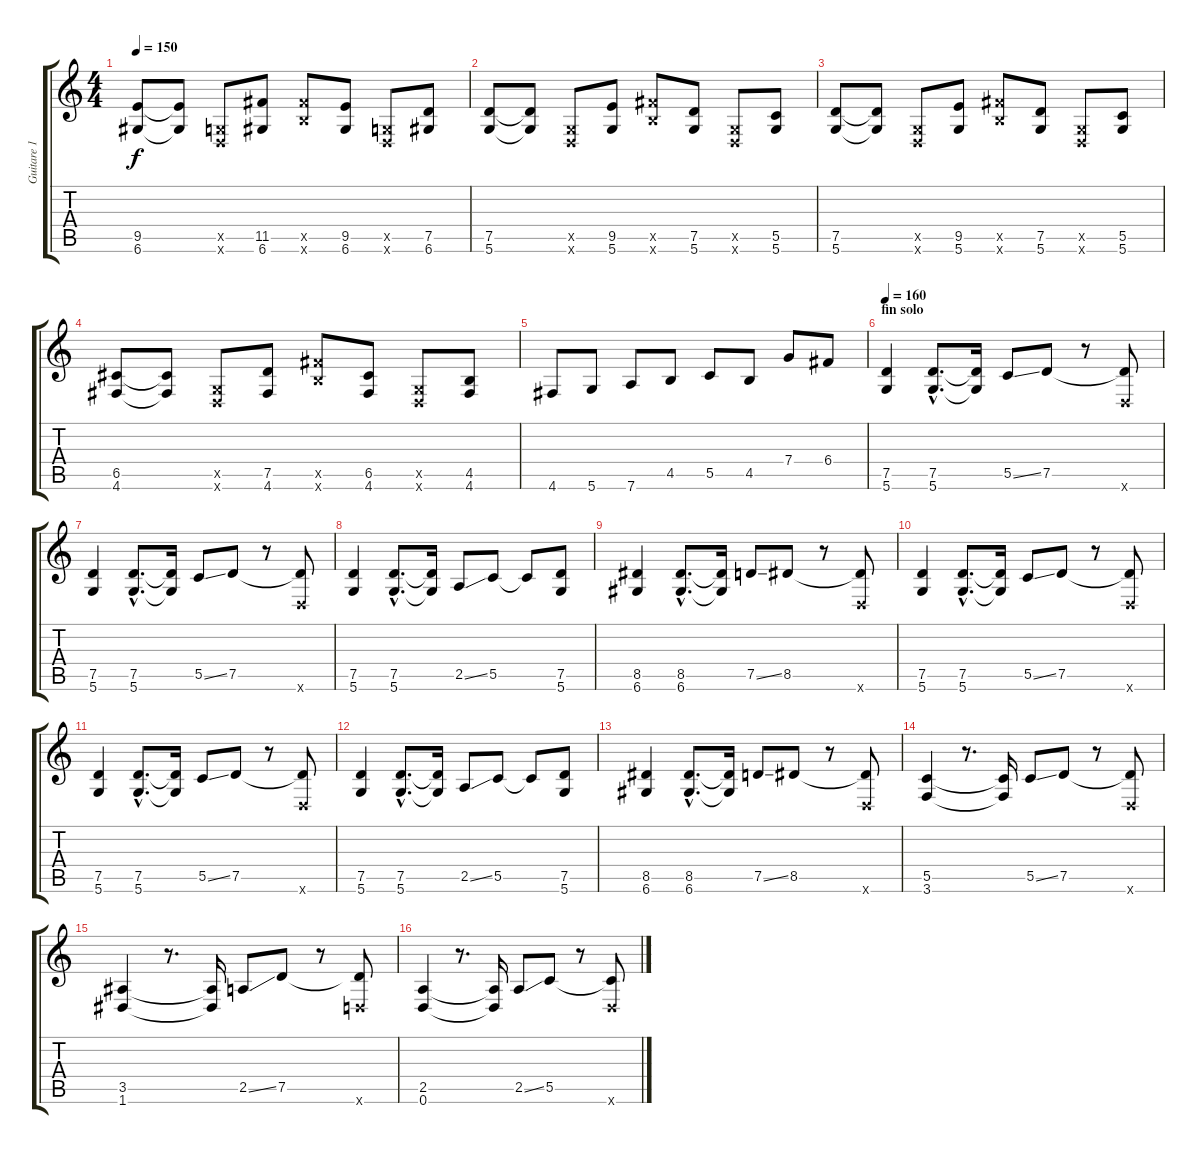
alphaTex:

\track ("Guitare 1" "Guitare 1") {instrument distortionguitar}
\staff {score tabs}
\tuning (D4 A3 F3 C3 G2 D2) {hide}
\ts (4 4)
\tempo 150
\clef g2
\ks c
(9.5 6.6).8{dy f} (9.5{t} 6.6{t}).8 (0.5{x} 0.6{x}).8 (11.5 6.6).8 (11.5{x} 9.6{x}).8 (9.5 6.6).8 (0.5{x} 0.6{x}).8 (7.5 6.6).8 |
(7.5 5.6).8 (7.5{t} 5.6{t}).8 (0.5{x} 0.6{x}).8 (9.5 5.6).8 (11.5{x} 9.6{x}).8 (7.5 5.6).8 (0.5{x} 0.6{x}).8 (5.5 5.6).8 |
(7.5 5.6).8 (7.5{t} 5.6{t}).8 (0.5{x} 0.6{x}).8 (9.5 5.6).8 (11.5{x} 9.6{x}).8 (7.5 5.6).8 (0.5{x} 0.6{x}).8 (5.5 5.6).8 |
(6.5 4.6).8 (6.5{t} 4.6{t}).8 (0.5{x} 0.6{x}).8 (7.5 4.6).8 (11.5{x} 9.6{x}).8 (6.5 4.6).8 (0.5{x} 0.6{x}).8 (4.5 4.6).8 |
4.6.8 5.6.8 7.6.8 4.5.8 5.5.8 4.5.8 7.4.8 6.4.8 |
\section ("" "fin solo")
\tempo 160
(7.5 5.6).4 (7.5{hac} 5.6{hac}).8{d} (7.5{t} 5.6{t}).16 5.5{ss}.8 7.5.8 r.8 (7.5{t} 0.6{x}).8 |
(7.5 5.6).4 (7.5{hac} 5.6{hac}).8{d} (7.5{t} 5.6{t}).16 5.5{ss}.8 7.5.8 r.8 (7.5{t} 0.6{x}).8 |
(7.5 5.6).4 (7.5{hac} 5.6{hac}).8{d} (7.5{t} 5.6{t}).16 2.5{ss}.8 5.5.8 5.5{t}.8 (7.5 5.6).8 |
(8.5 6.6).4 (8.5{hac} 6.6{hac}).8{d} (8.5{t} 6.6{t}).16 7.5{ss}.8 8.5.8 r.8 (8.5{t} 0.6{x}).8 |
(7.5 5.6).4 (7.5{hac} 5.6{hac}).8{d} (7.5{t} 5.6{t}).16 5.5{ss}.8 7.5.8 r.8 (7.5{t} 0.6{x}).8 |
(7.5 5.6).4 (7.5{hac} 5.6{hac}).8{d} (7.5{t} 5.6{t}).16 5.5{ss}.8 7.5.8 r.8 (7.5{t} 0.6{x}).8 |
(7.5 5.6).4 (7.5{hac} 5.6{hac}).8{d} (7.5{t} 5.6{t}).16 2.5{ss}.8 5.5.8 5.5{t}.8 (7.5 5.6).8 |
(8.5 6.6).4 (8.5{hac} 6.6{hac}).8{d} (8.5{t} 6.6{t}).16 7.5{ss}.8 8.5.8 r.8 (8.5{t} 0.6{x}).8 |
(5.5 3.6).4 r.8{d} (5.5{t} 3.6{t}).16 5.5{ss}.8 7.5.8 r.8 (7.5{t} 0.6{x}).8 |
(3.5 1.6).4 r.8{d} (3.5{t} 1.6{t}).16 2.5{ss}.8 7.5.8 r.8 (7.5{t} 0.6{x}).8 |
(2.5 0.6).4 r.8{d} (2.5{t} 0.6{t}).16 2.5{ss}.8 5.5.8 r.8 (5.5{t} 0.6{x}).8
